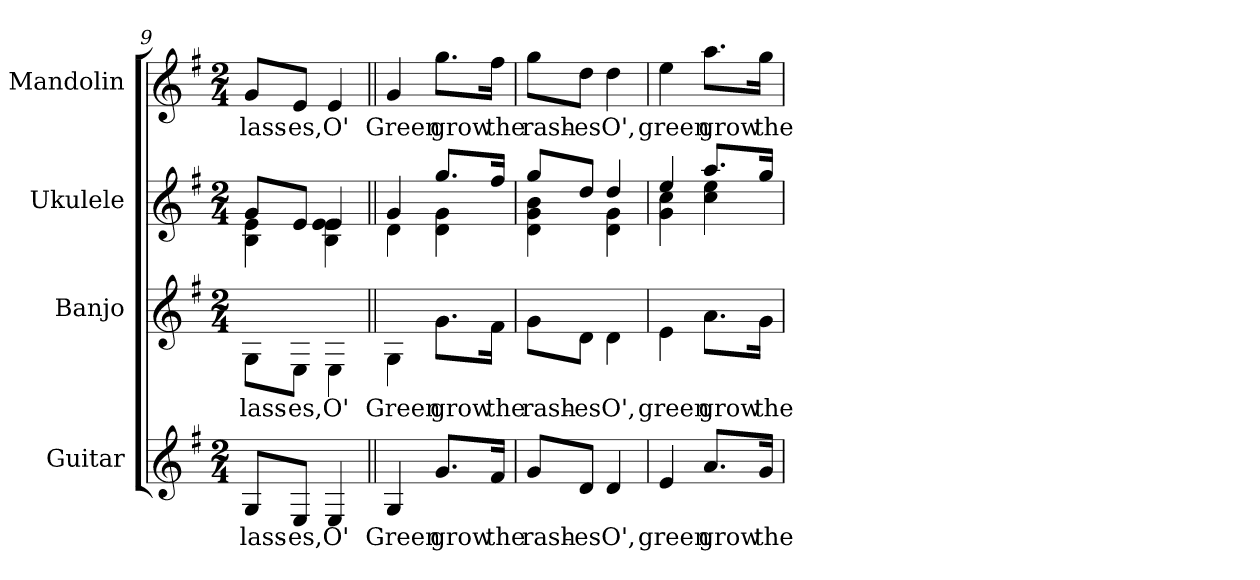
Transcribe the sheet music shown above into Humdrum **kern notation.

**kern	**text	**kern	**text	**kern	**kern	**text
*part4	*part4	*part3	*part3	*part2	*part1	*part1
*staff4	*staff4	*staff3	*staff3	*staff2	*staff1	*staff1
*I"Guitar	*	*I"Banjo	*	*I"Ukulele	*I"Mandolin	*
*I'Gtr.	*	*I'Ban.	*	*I'Uke.	*I'Mand.	*
*	*	*	*	*	*clefG2	*
*k[f#]	*	*k[f#]	*	*k[f#]	*k[f#]	*
*e:	*	*e:	*	*e:	*e:	*
*M2/4	*	*M2/4	*	*M2/4	*M2/4	*
=9	=9	=9	=9	=9	=9	=9
!	!LO:LY:b:color=#000000	!	!	!	!	!
!	!	!	!LO:LY:b:color=#000000	!	!	!
*	*	*	*	*^	*	*
!	!	!	!	!	!	!	!LO:LY:b:color=#000000
8Gi/L	lass-	8Gi\L	lass-	8gi/L	4Bi\ 4ei	8gi/L	lass-
!	!LO:LY:b:color=#000000	!	!	!	!	!	!
!	!	!	!LO:LY:b:color=#000000	!	!	!	!
!	!	!	!	!	!	!	!LO:LY:b:color=#000000
8Ei/J	-es,	8Ei\J	-es,	8ei/J	.	8ei/J	-es,
!	!LO:LY:b:color=#000000	!	!	!	!	!	!
!	!	!	!LO:LY:b:color=#000000	!	!	!	!
!	!	!	!	!	!	!	!LO:LY:b:color=#000000
4Ei/	O'	4Ei\	O'	4ei/	4Bi\ 4ei 4ei	4ei/	O'
=10||	=10||	=10||	=10||	=10||	=10||	=10||	=10||
!	!LO:LY:b:color=#000000	!	!	!	!	!	!
!	!	!	!LO:LY:b:color=#000000	!	!	!	!
!	!	!	!	!	!	!	!LO:LY:b:color=#000000
4Gi/	Green	4Gi\	Green	4gi/	4di\	4gi/	Green
!	!LO:LY:b:color=#000000	!	!	!	!	!	!
!	!	!	!LO:LY:b:color=#000000	!	!	!	!
!	!	!	!	!	!	!	!LO:LY:b:color=#000000
8.gi/L	grow	8.gi\L	grow	8.ggi/L	4di\ 4gi	8.ggi\L	grow
!	!LO:LY:b:color=#000000	!	!	!	!	!	!
!	!	!	!LO:LY:b:color=#000000	!	!	!	!
!	!	!	!	!	!	!	!LO:LY:b:color=#000000
16f#i/Jk	the	16f#i\Jk	the	16ff#i/Jk	.	16ff#i\Jk	the
=11	=11	=11	=11	=11	=11	=11	=11
!	!LO:LY:b:color=#000000	!	!	!	!	!	!
!	!	!	!LO:LY:b:color=#000000	!	!	!	!
!	!	!	!	!	!	!	!LO:LY:b:color=#000000
8gi/L	rash-	8gi\L	rash-	8ggi/L	4di\ 4gi 4bi	8ggi\L	rash-
!	!LO:LY:b:color=#000000	!	!	!	!	!	!
!	!	!	!LO:LY:b:color=#000000	!	!	!	!
!	!	!	!	!	!	!	!LO:LY:b:color=#000000
8di/J	-es	8di\J	-es	8ddi/J	.	8ddi\J	-es
!	!LO:LY:b:color=#000000	!	!	!	!	!	!
!	!	!	!LO:LY:b:color=#000000	!	!	!	!
!	!	!	!	!	!	!	!LO:LY:b:color=#000000
4di/	O',	4di\	O',	4ddi/	4di\ 4gi	4ddi\	O',
=12	=12	=12	=12	=12	=12	=12	=12
!	!LO:LY:b:color=#000000	!	!	!	!	!	!
!	!	!	!LO:LY:b:color=#000000	!	!	!	!
!	!	!	!	!	!	!	!LO:LY:b:color=#000000
4ei/	green	4ei\	green	4eei/	4gi\ 4cci	4eei\	green
!	!LO:LY:b:color=#000000	!	!	!	!	!	!
!	!	!	!LO:LY:b:color=#000000	!	!	!	!
!	!	!	!	!	!	!	!LO:LY:b:color=#000000
8.ai/L	grow	8.ai\L	grow	8.aai/L	4cci\ 4eei	8.aai\L	grow
!	!LO:LY:b:color=#000000	!	!	!	!	!	!
!	!	!	!LO:LY:b:color=#000000	!	!	!	!
!	!	!	!	!	!	!	!LO:LY:b:color=#000000
16gi/Jk	the	16gi\Jk	the	16ggi/Jk	.	16ggi\Jk	the
*	*	*	*	*v	*v	*	*
=	=	=	=	=	=	=
*-	*-	*-	*-	*-	*-	*-
